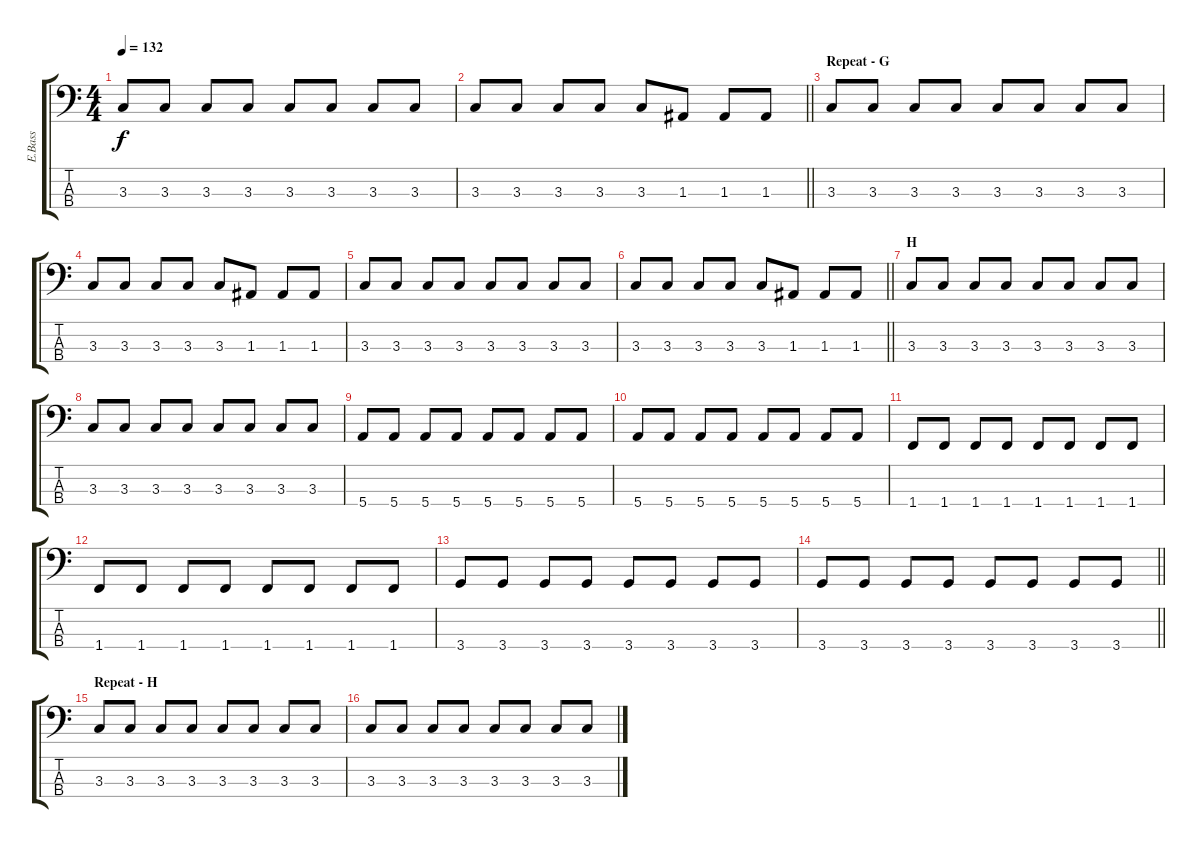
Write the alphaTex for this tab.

\track ("E.Bass" "E.Bass") {instrument electricbassfinger}
\staff {score tabs}
\tuning (G2 D2 A1 E1) {hide}
\ts (4 4)
\tempo 132
\clef f4
\ks c
3.3.8{dy f} 3.3.8 3.3.8 3.3.8 3.3.8 3.3.8 3.3.8 3.3.8 |
\barLineRight lightlight
3.3.8 3.3.8 3.3.8 3.3.8 3.3.8 1.3.8 1.3.8 1.3.8 |
\section ("" "Repeat - G")
3.3.8 3.3.8 3.3.8 3.3.8 3.3.8 3.3.8 3.3.8 3.3.8 |
3.3.8 3.3.8 3.3.8 3.3.8 3.3.8 1.3.8 1.3.8 1.3.8 |
3.3.8 3.3.8 3.3.8 3.3.8 3.3.8 3.3.8 3.3.8 3.3.8 |
\barLineRight lightlight
3.3.8 3.3.8 3.3.8 3.3.8 3.3.8 1.3.8 1.3.8 1.3.8 |
\section ("" "H")
3.3.8 3.3.8 3.3.8 3.3.8 3.3.8 3.3.8 3.3.8 3.3.8 |
3.3.8 3.3.8 3.3.8 3.3.8 3.3.8 3.3.8 3.3.8 3.3.8 |
5.4.8 5.4.8 5.4.8 5.4.8 5.4.8 5.4.8 5.4.8 5.4.8 |
5.4.8 5.4.8 5.4.8 5.4.8 5.4.8 5.4.8 5.4.8 5.4.8 |
1.4.8 1.4.8 1.4.8 1.4.8 1.4.8 1.4.8 1.4.8 1.4.8 |
1.4.8 1.4.8 1.4.8 1.4.8 1.4.8 1.4.8 1.4.8 1.4.8 |
3.4.8 3.4.8 3.4.8 3.4.8 3.4.8 3.4.8 3.4.8 3.4.8 |
\barLineRight lightlight
3.4.8 3.4.8 3.4.8 3.4.8 3.4.8 3.4.8 3.4.8 3.4.8 |
\section ("" "Repeat - H")
3.3.8 3.3.8 3.3.8 3.3.8 3.3.8 3.3.8 3.3.8 3.3.8 |
3.3.8 3.3.8 3.3.8 3.3.8 3.3.8 3.3.8 3.3.8 3.3.8
